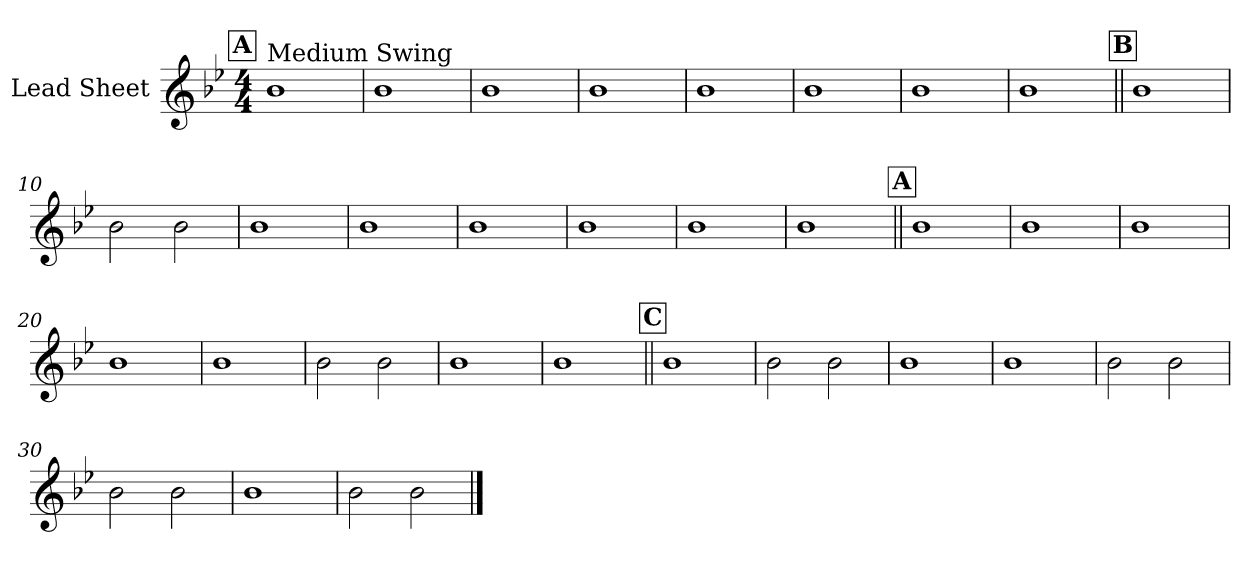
**kern
*part1
*staff1
*I"Lead Sheet
*clefG2
*k[b-e-]
*B-:
*M4/4
!!LO:REH:place=s1:a:fs=14:t=A
=1
!LO:TX:a:t=Medium Swing
1b-
=2
1b-
=3
1b-
=4
1b-
!!LO:LB:g=z
=5
1b-
=6
1b-
=7
1b-
=8
1b-
!!LO:LB:g=z
!!LO:REH:place=s1:a:fs=14:t=B
=9||
1b-
=10
2b-\
2b-\
=11
1b-
=12
1b-
!!LO:LB:g=z
=13
1b-
=14
1b-
=15
1b-
=16
1b-
!!LO:LB:g=z
!!LO:REH:place=s1:a:fs=14:t=A
=17||
1b-
=18
1b-
=19
1b-
=20
1b-
!!LO:LB:g=z
=21
1b-
=22
2b-\
2b-\
=23
1b-
=24
1b-
!!LO:LB:g=z
!!LO:REH:place=s1:a:fs=14:t=C
=25||
1b-
=26
2b-\
2b-\
=27
1b-
=28
1b-
!!LO:LB:g=z
=29
2b-\
2b-\
=30
2b-\
2b-\
=31
1b-
=32
2b-\
2b-\
==
*-
